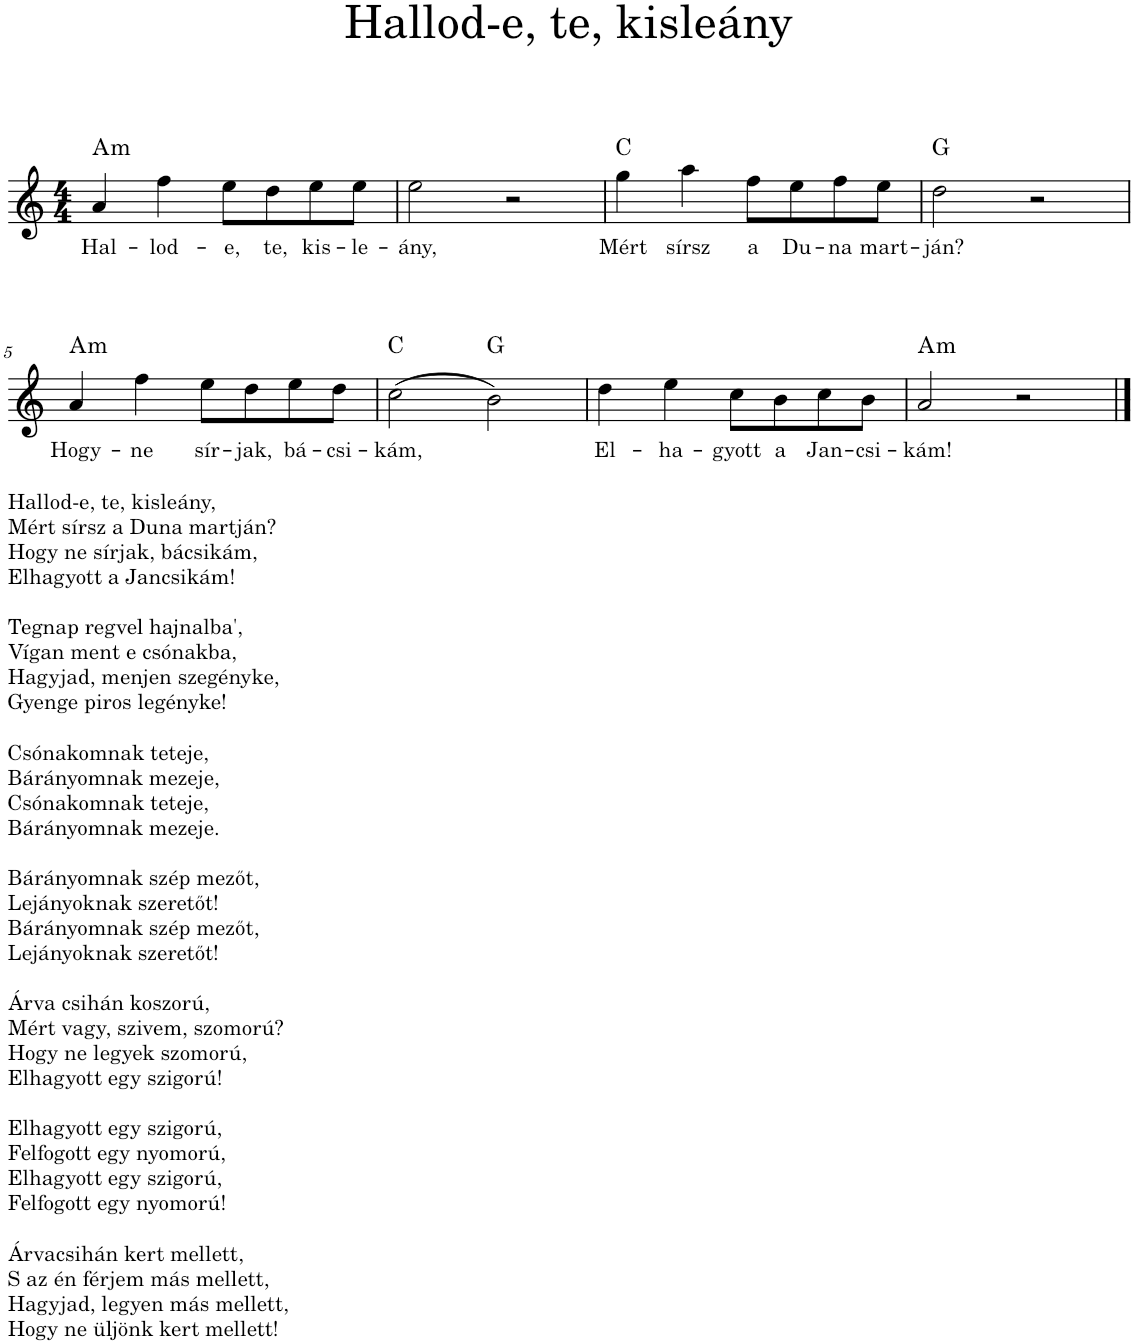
**kern	**text	**harte
*part1	*part1	*part1
*staff1	*staff1	*
*I"Piano	*	*
*I'Pno.	*	*
*clefG2	*	*
*k[]	*	*
*M4/4	*	*
=1	=1	=1
!	!LO:LY:b	!LO:H:kt=m
4a/	Hal-	A:min
!	!LO:LY:b	!
4ff\	-lod-	.
!	!LO:LY:b	!
8ee\L	-e,	.
!	!LO:LY:b	!
8dd\	te,	.
!	!LO:LY:b	!
8ee\	kis-	.
!	!LO:LY:b	!
8ee\J	-le-	.
=2	=2	=2
!	!LO:LY:b	!
2ee\	-ány,	.
2r	.	.
=3	=3	=3
!	!LO:LY:b	!
4gg\	Mért	C:maj
!	!LO:LY:b	!
4aa\	sírsz	.
!	!LO:LY:b	!
8ff\L	a	.
!	!LO:LY:b	!
8ee\	Du-	.
!	!LO:LY:b	!
8ff\	-na	.
!	!LO:LY:b	!
8ee\J	mart-	.
=4	=4	=4
!	!LO:LY:b	!
2dd\	-ján?	G:maj
2r	.	.
!!LO:LB:g=z
=5	=5	=5
!LO:TX:b:t=Hallod-e, te, kisleány,	!	!
!LO:TX:b:t=Mért sírsz a Duna martján?	!	!
!LO:TX:b:t=Hogy ne sírjak, bácsikám,	!	!
!LO:TX:b:t=Elhagyott a Jancsikám!	!	!
!LO:TX:b:t=Tegnap regvel hajnalba',	!	!
!LO:TX:b:t=Vígan ment e csónakba,	!	!
!LO:TX:b:t=Hagyjad, menjen szegényke,	!	!
!LO:TX:b:t=Gyenge piros legényke!	!	!
!LO:TX:b:t=Csónakomnak teteje,	!	!
!LO:TX:b:t=Bárányomnak mezeje,	!	!
!LO:TX:b:t=Csónakomnak teteje,	!	!
!LO:TX:b:t=Bárányomnak mezeje.	!	!
!LO:TX:b:t=Bárányomnak szép mezőt,	!	!
!LO:TX:b:t=Lejányoknak szeretőt!	!	!
!LO:TX:b:t=Bárányomnak szép mezőt,	!	!
!LO:TX:b:t=Lejányoknak szeretőt!	!	!
!LO:TX:b:t=Árva csihán koszorú,	!	!
!LO:TX:b:t=Mért vagy, szivem, szomorú?	!	!
!LO:TX:b:t=Hogy ne legyek szomorú,	!	!
!LO:TX:b:t=Elhagyott egy szigorú!	!	!
!LO:TX:b:t=Elhagyott egy szigorú,	!	!
!LO:TX:b:t=Felfogott egy nyomorú,	!	!
!LO:TX:b:t=Elhagyott egy szigorú,	!	!
!LO:TX:b:t=Felfogott egy nyomorú!	!	!
!LO:TX:b:t=Árvacsihán kert mellett,	!	!
!LO:TX:b:t=S az én férjem más mellett,	!	!
!LO:TX:b:t=Hagyjad, legyen más mellett,	!	!
!LO:TX:b:t=Hogy ne üljönk kert mellett!	!	!
!	!LO:LY:b	!LO:H:kt=m
4a/	Hogy-	A:min
!	!LO:LY:b	!
4ff\	-ne	.
!	!LO:LY:b	!
8ee\L	sír-	.
!	!LO:LY:b	!
8dd\	-jak,	.
!	!LO:LY:b	!
8ee\	bá-	.
!	!LO:LY:b	!
8dd\J	-csi-	.
=6	=6	=6
!	!LO:LY:b	!
(2cc\	-kám,	C:maj
2b\)	.	G:maj
=7	=7	=7
!	!LO:LY:b	!
4dd\	El-	.
!	!LO:LY:b	!
4ee\	-ha-	.
!	!LO:LY:b	!
8cc\L	-gyott	.
!	!LO:LY:b	!
8b\	a	.
!	!LO:LY:b	!
8cc\	Jan-	.
!	!LO:LY:b	!
8b\J	-csi-	.
=8	=8	=8
!	!LO:LY:b	!LO:H:kt=m
2a/	-kám!	A:min
2r	.	.
==	==	==
*-	*-	*-
